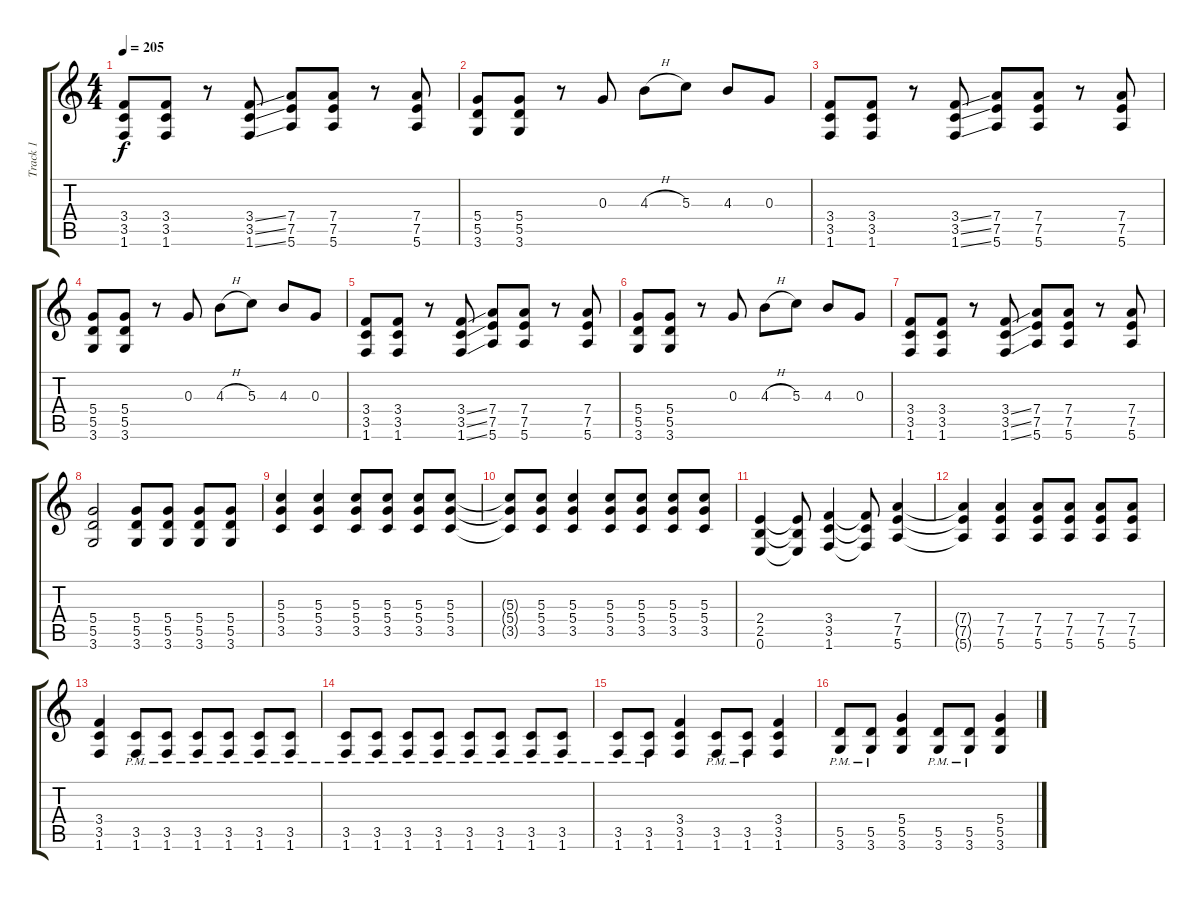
\track ("Track 1" "Track 1") {instrument distortionguitar}
\staff {score tabs}
\tuning (E4 B3 G3 D3 A2 E2) {hide}
\ts (4 4)
\tempo 205
\clef g2
\ks c
(3.4 3.5 1.6).8{dy f instrument distortionguitar} (3.4 3.5 1.6).8 r.8 (3.4{ss} 3.5{ss} 1.6{ss}).8 (7.4 7.5 5.6).8 (7.4 7.5 5.6).8 r.8 (7.4 7.5 5.6).8 |
(5.4 5.5 3.6).8 (5.4 5.5 3.6).8 r.8 0.3.8 4.3{h}.8 5.3.8 4.3.8 0.3.8 |
(3.4 3.5 1.6).8 (3.4 3.5 1.6).8 r.8 (3.4{ss} 3.5{ss} 1.6{ss}).8 (7.4 7.5 5.6).8 (7.4 7.5 5.6).8 r.8 (7.4 7.5 5.6).8 |
(5.4 5.5 3.6).8 (5.4 5.5 3.6).8 r.8 0.3.8 4.3{h}.8 5.3.8 4.3.8 0.3.8 |
(3.4 3.5 1.6).8 (3.4 3.5 1.6).8 r.8 (3.4{ss} 3.5{ss} 1.6{ss}).8 (7.4 7.5 5.6).8 (7.4 7.5 5.6).8 r.8 (7.4 7.5 5.6).8 |
(5.4 5.5 3.6).8 (5.4 5.5 3.6).8 r.8 0.3.8 4.3{h}.8 5.3.8 4.3.8 0.3.8 |
(3.4 3.5 1.6).8 (3.4 3.5 1.6).8 r.8 (3.4{ss} 3.5{ss} 1.6{ss}).8 (7.4 7.5 5.6).8 (7.4 7.5 5.6).8 r.8 (7.4 7.5 5.6).8 |
(5.4 5.5 3.6).2 (5.4 5.5 3.6).8 (5.4 5.5 3.6).8 (5.4 5.5 3.6).8 (5.4 5.5 3.6).8 |
(5.3 5.4 3.5).4 (5.3 5.4 3.5).4 (5.3 5.4 3.5).8 (5.3 5.4 3.5).8 (5.3 5.4 3.5).8 (5.3 5.4 3.5).8 |
(5.3{t} 5.4{t} 3.5{t}).8 (5.3 5.4 3.5).8 (5.3 5.4 3.5).4 (5.3 5.4 3.5).8 (5.3 5.4 3.5).8 (5.3 5.4 3.5).8 (5.3 5.4 3.5).8 |
(2.4 2.5 0.6).4 (2.4{t} 2.5{t} 0.6{t}).8 (3.4 3.5 1.6).4 (3.4{t} 3.5{t} 1.6{t}).8 (7.4 7.5 5.6).4 |
(7.4{t} 7.5{t} 5.6{t}).4 (7.4 7.5 5.6).4 (7.4 7.5 5.6).8 (7.4 7.5 5.6).8 (7.4 7.5 5.6).8 (7.4 7.5 5.6).8 |
(3.4 3.5 1.6).4 (3.5{pm} 1.6{pm}).8 (3.5{pm} 1.6{pm}).8 (3.5{pm} 1.6{pm}).8 (3.5{pm} 1.6{pm}).8 (3.5{pm} 1.6{pm}).8 (3.5{pm} 1.6{pm}).8 |
(3.5{pm} 1.6{pm}).8 (3.5{pm} 1.6{pm}).8 (3.5{pm} 1.6{pm}).8 (3.5{pm} 1.6{pm}).8 (3.5{pm} 1.6{pm}).8 (3.5{pm} 1.6{pm}).8 (3.5{pm} 1.6{pm}).8 (3.5{pm} 1.6{pm}).8 |
(3.5{pm} 1.6{pm}).8 (3.5{pm} 1.6{pm}).8 (3.4 3.5 1.6).4 (3.5{pm} 1.6{pm}).8 (3.5{pm} 1.6{pm}).8 (3.4 3.5 1.6).4 |
(5.5{pm} 3.6{pm}).8 (5.5{pm} 3.6{pm}).8 (5.4 5.5 3.6).4 (5.5{pm} 3.6{pm}).8 (5.5{pm} 3.6{pm}).8 (5.4 5.5 3.6).4
